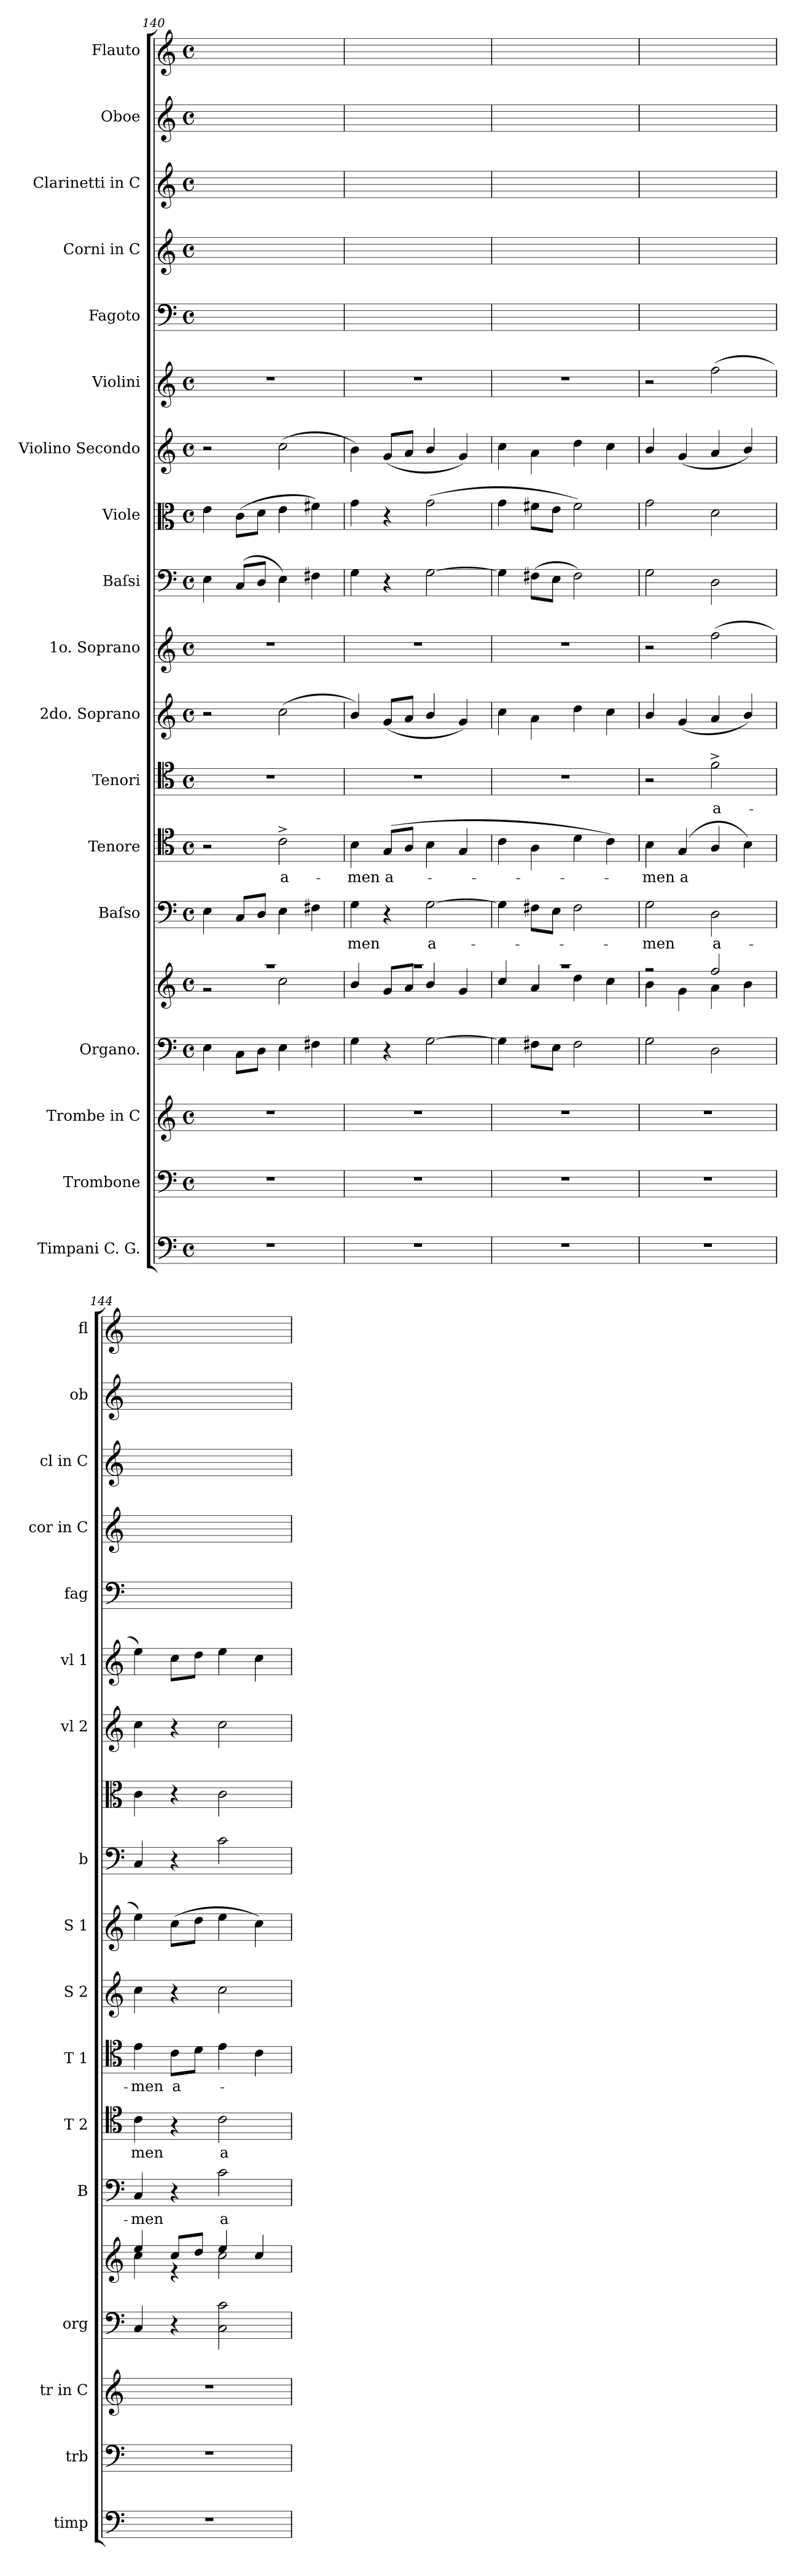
**kern	**kern	**kern	**kern	**kern	**kern	**text	**kern	**text	**kern	**text	**kern	**kern	**kern	**kern	**kern	**kern	**kern	**kern	**kern	**kern	**kern
*part18	*part17	*part16	*part15	*part15	*part14	*part14	*part13	*part13	*part12	*part12	*part11	*part10	*part9	*part8	*part7	*part6	*part5	*part4	*part3	*part2	*part1
*staff19	*staff18	*staff17	*staff16	*staff15	*staff14	*staff14	*staff13	*staff13	*staff12	*staff12	*staff11	*staff10	*staff9	*staff8	*staff7	*staff6	*staff5	*staff4	*staff3	*staff2	*staff1
*I"Timpani C. G.	*I"Trombone	*I"Trombe in C	*I"Organo.	*	*I"Baſso	*	*I"Tenore	*	*I"Tenori	*	*I"2do. Soprano	*I"1o. Soprano	*I"Baſsi	*I"Viole	*I"Violino Secondo	*I"Violini	*I"Fagoto	*I"Corni in C	*I"Clarinetti in C	*I"Oboe	*I"Flauto
*I'timp	*I'trb	*I'tr in C	*I'org	*	*I'B	*	*I'T 2	*	*I'T 1	*	*I'S 2	*I'S 1	*I'b	*	*I'vl 2	*I'vl 1	*I'fag	*I'cor in C	*I'cl in C	*I'ob	*I'fl
*clefF4	*clefF4	*clefG2	*clefF4	*clefG2	*clefF4	*	*clefC4	*	*clefC4	*	*clefG2	*clefG2	*clefF4	*clefC3	*clefG2	*clefG2	*clefF4	*clefG2	*clefG2	*clefG2	*clefG2
*k[]	*k[]	*k[]	*k[]	*k[]	*k[]	*	*k[]	*	*k[]	*	*k[]	*k[]	*k[]	*k[]	*k[]	*k[]	*k[]	*k[]	*k[]	*k[]	*k[]
*M4/4	*M4/4	*M4/4	*M4/4	*M4/4	*M4/4	*	*M4/4	*	*M4/4	*	*M4/4	*M4/4	*M4/4	*M4/4	*M4/4	*M4/4	*M4/4	*M4/4	*M4/4	*M4/4	*M4/4
*met(c)	*met(c)	*met(c)	*met(c)	*met(c)	*met(c)	*	*met(c)	*	*met(c)	*	*met(c)	*met(c)	*met(c)	*met(c)	*met(c)	*met(c)	*met(c)	*met(c)	*met(c)	*met(c)	*met(c)
=140	=140	=140	=140	=140	=140	=140	=140	=140	=140	=140	=140	=140	=140	=140	=140	=140	=140	=140	=140	=140	=140
*	*	*	*	*^	*	*	*	*	*	*	*	*	*	*	*	*	*	*	*	*	*
1r	1r	1r	4E\	1raa	2r	4E\	.	2r	.	1r	.	2r	1r	4E\	4e\	2r	1r	1ryy	1ryy	1ryy	1ryy	1ryy
.	.	.	8C\L	.	.	8C/L	.	.	.	.	.	.	.	(<8C/L	(8c\L	.	.	.	.	.	.	.
.	.	.	8D\J	.	.	8D/J	.	.	.	.	.	.	.	8D/J	8d\J	.	.	.	.	.	.	.
.	.	.	4E\	.	2cc\	4E\	.	2c^\	a-	.	.	(2cc\	.	4E\)	4e\	(2cc\	.	.	.	.	.	.
.	.	.	4F#X\	.	.	4F#X\	.	.	.	.	.	.	.	4F#X\	4f#X\)	.	.	.	.	.	.	.
=141	=141	=141	=141	=141	=141	=141	=141	=141	=141	=141	=141	=141	=141	=141	=141	=141	=141	=141	=141	=141	=141	=141
1r	1r	1r	4G\	1raa	4b/	4G\	-men	4B\	-men	1r	.	4b/)	1r	4G\	4g\	4b\)	1r	1ryy	1ryy	1ryy	1ryy	1ryy
.	.	.	4r	.	8g/L	4r	.	(8G/L	a-	.	.	(8g/L	.	4r	4r	(8g/L	.	.	.	.	.	.
.	.	.	.	.	8a/J	.	.	8A/J	.	.	.	8a/J	.	.	.	8a/J	.	.	.	.	.	.
.	.	.	[2G\	.	4b/	[2G\	a-	4B\	.	.	.	4b/	.	[2G\	(2g\	4b/	.	.	.	.	.	.
.	.	.	.	.	4g/	.	.	4G/	.	.	.	4g/)	.	.	.	4g/)	.	.	.	.	.	.
=142	=142	=142	=142	=142	=142	=142	=142	=142	=142	=142	=142	=142	=142	=142	=142	=142	=142	=142	=142	=142	=142	=142
1r	1r	1r	4G\]	1raa	4cc/	4G\]	.	4c\	.	1r	.	4cc\	1r	4G\]	4g\	4cc\	1r	1ryy	1ryy	1ryy	1ryy	1ryy
.	.	.	8F#X\L	.	4a/	8F#X\L	.	4A\	.	.	.	4a\	.	(8F#X\L	8f#X\L	4a\	.	.	.	.	.	.
.	.	.	8E\J	.	.	8E\J	.	.	.	.	.	.	.	8E\J	8e\J	.	.	.	.	.	.	.
.	.	.	2F#\	.	4dd\	2F#\	.	4d\	.	.	.	4dd\	.	2F#\)	2f#\)	4dd\	.	.	.	.	.	.
.	.	.	.	.	4cc\	.	.	4c\)	.	.	.	4cc\	.	.	.	4cc\	.	.	.	.	.	.
=143	=143	=143	=143	=143	=143	=143	=143	=143	=143	=143	=143	=143	=143	=143	=143	=143	=143	=143	=143	=143	=143	=143
1r	1r	1r	2G\	2r	4b\	2G\	-men	4B\	men	2r	.	4b/	2r	2G\	2g\	4b/	2r	1ryy	1ryy	1ryy	1ryy	1ryy
.	.	.	.	.	4g\	.	.	(<4G/	a	.	.	(>4g/	.	.	.	(4g/	.	.	.	.	.	.
.	.	.	2D\	2ff/	4a\	2D\	a-	4A/	.	2f^\	a-	4a/	(2ff\	2D\	2d\	4a/	(2ff\	.	.	.	.	.
.	.	.	.	.	4b\	.	.	4B\)	.	.	.	4b/)	.	.	.	4b/)	.	.	.	.	.	.
=144	=144	=144	=144	=144	=144	=144	=144	=144	=144	=144	=144	=144	=144	=144	=144	=144	=144	=144	=144	=144	=144	=144
1r	1r	1r	4C/	4ee/	4cc\	4C/	-men	4c\	men	4e\	-men	4cc\	4ee\)	4C/	4c\	4cc\	4ee\)	1ryy	1ryy	1ryy	1ryy	1ryy
.	.	.	4r	8cc/L	4r	4r	.	4r	.	8c\L	a-	4r	(8cc\L	4r	4r	4r	8cc\L	.	.	.	.	.
.	.	.	.	8dd/J	.	.	.	.	.	8d\J	.	.	8dd\J	.	.	.	8dd\J	.	.	.	.	.
.	.	.	2C\ 2c\	4ee/	2cc\	2c\	a-	2c\	a-	4e\	.	2cc\	4ee\	2c\	2c\	2cc\	4ee\	.	.	.	.	.
.	.	.	.	4cc/	.	.	.	.	.	4c\	.	.	4cc\)	.	.	.	4cc\	.	.	.	.	.
*	*	*	*	*v	*v	*	*	*	*	*	*	*	*	*	*	*	*	*	*	*	*	*
=	=	=	=	=	=	=	=	=	=	=	=	=	=	=	=	=	=	=	=	=	=
*-	*-	*-	*-	*-	*-	*-	*-	*-	*-	*-	*-	*-	*-	*-	*-	*-	*-	*-	*-	*-	*-
